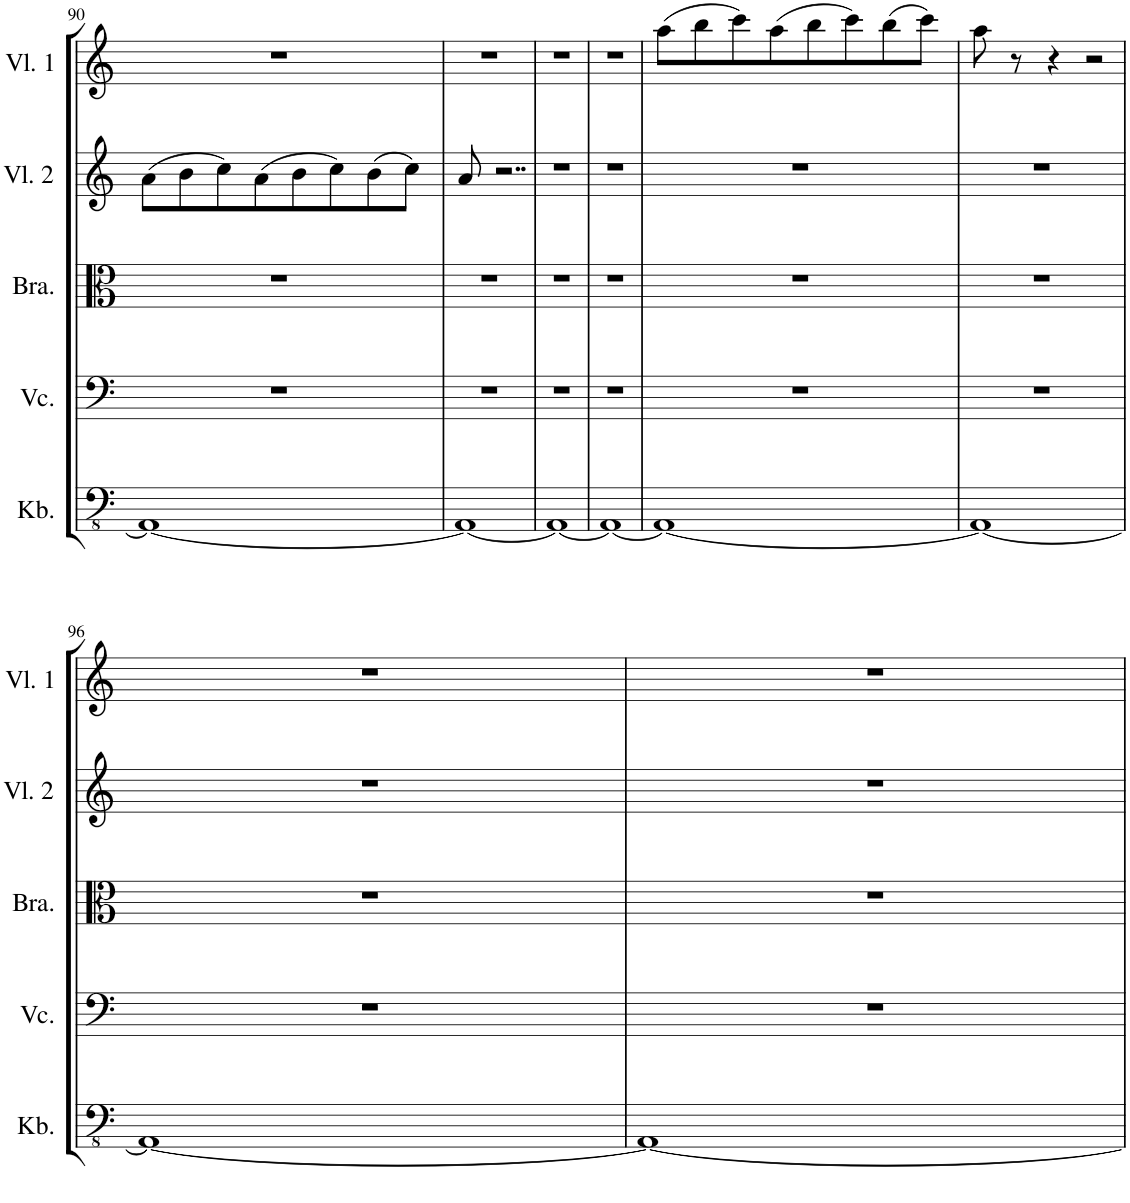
**kern	**kern	**kern	**kern	**kern
*part5	*part4	*part3	*part2	*part1
*staff5	*staff4	*staff3	*staff2	*staff1
*I"Kontrabass	*I"Violoncello	*I"Bratsche	*I"Violine 2	*I"Violine 1
*I'Kb.	*I'Vc.	*I'Bra.	*I'Vl. 2	*I'Vl. 1
!!LO:PB:g=z
*clefFv4	*clefF4	*clefC3	*clefG2	*clefG2
*Trd7c12	*	*	*	*
*k[]	*k[]	*k[]	*k[]	*k[]
*M8/8	*M8/8	*M8/8	*M8/8	*M8/8
=90	=90	=90	=90	=90
1AAA_	1r	1r	(8a\L	1r
.	.	.	8b\	.
.	.	.	8cc\)	.
.	.	.	(8a\	.
.	.	.	8b\	.
.	.	.	8cc\)	.
.	.	.	(8b\	.
.	.	.	8cc\J)	.
=91	=91	=91	=91	=91
1AAA_	1r	1r	8a/	1r
.	.	.	2..r	.
=92	=92	=92	=92	=92
1AAA_	1r	1r	1r	1r
=93	=93	=93	=93	=93
1AAA_	1r	1r	1r	1r
=94	=94	=94	=94	=94
1AAA_	1r	1r	1r	(8aa\L
.	.	.	.	8bb\
.	.	.	.	8ccc\)
.	.	.	.	(8aa\
.	.	.	.	8bb\
.	.	.	.	8ccc\)
.	.	.	.	(8bb\
.	.	.	.	8ccc\J)
=95	=95	=95	=95	=95
1AAA_	1r	1r	1r	8aa\
.	.	.	.	8r
.	.	.	.	4r
.	.	.	.	2r
!!LO:LB:g=z
=96	=96	=96	=96	=96
1AAA_	1r	1r	1r	1r
=97	=97	=97	=97	=97
1AAA_	1r	1r	1r	1r
=	=	=	=	=
*-	*-	*-	*-	*-
